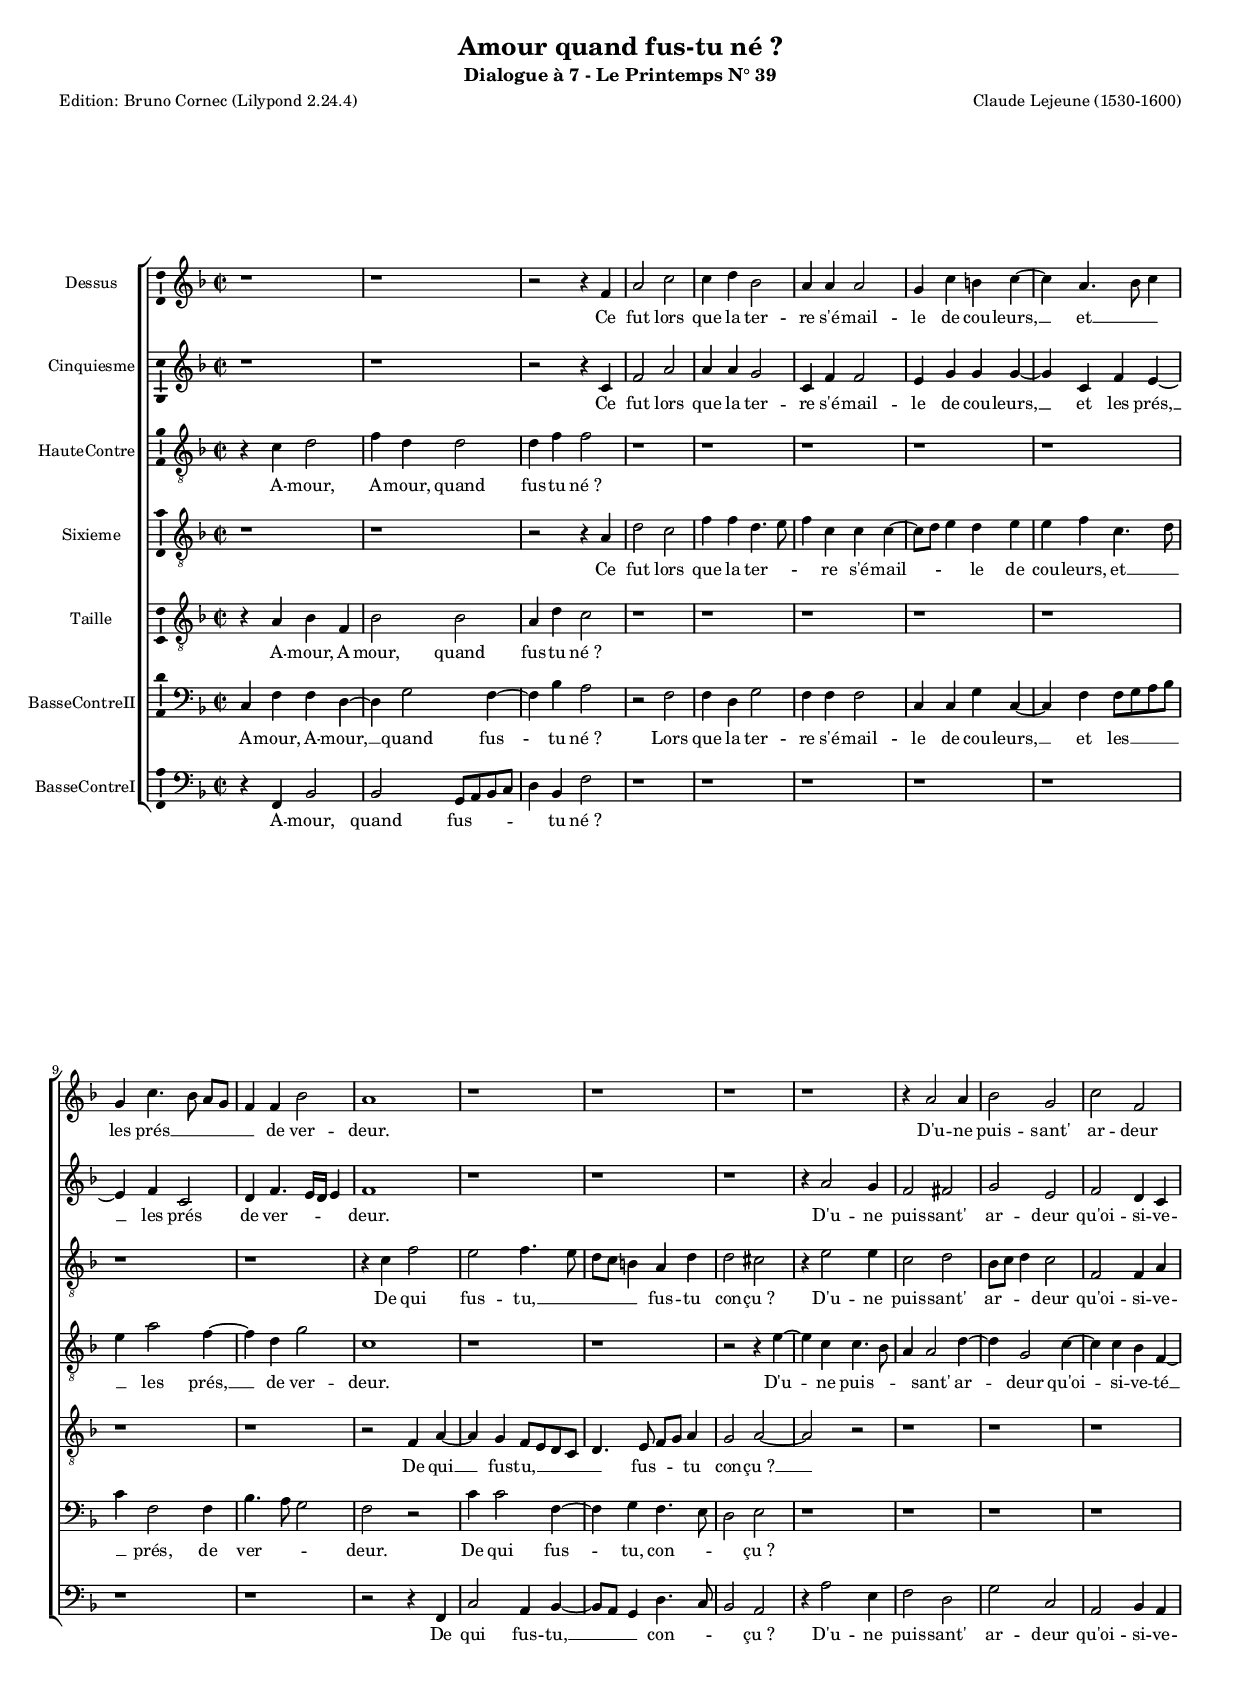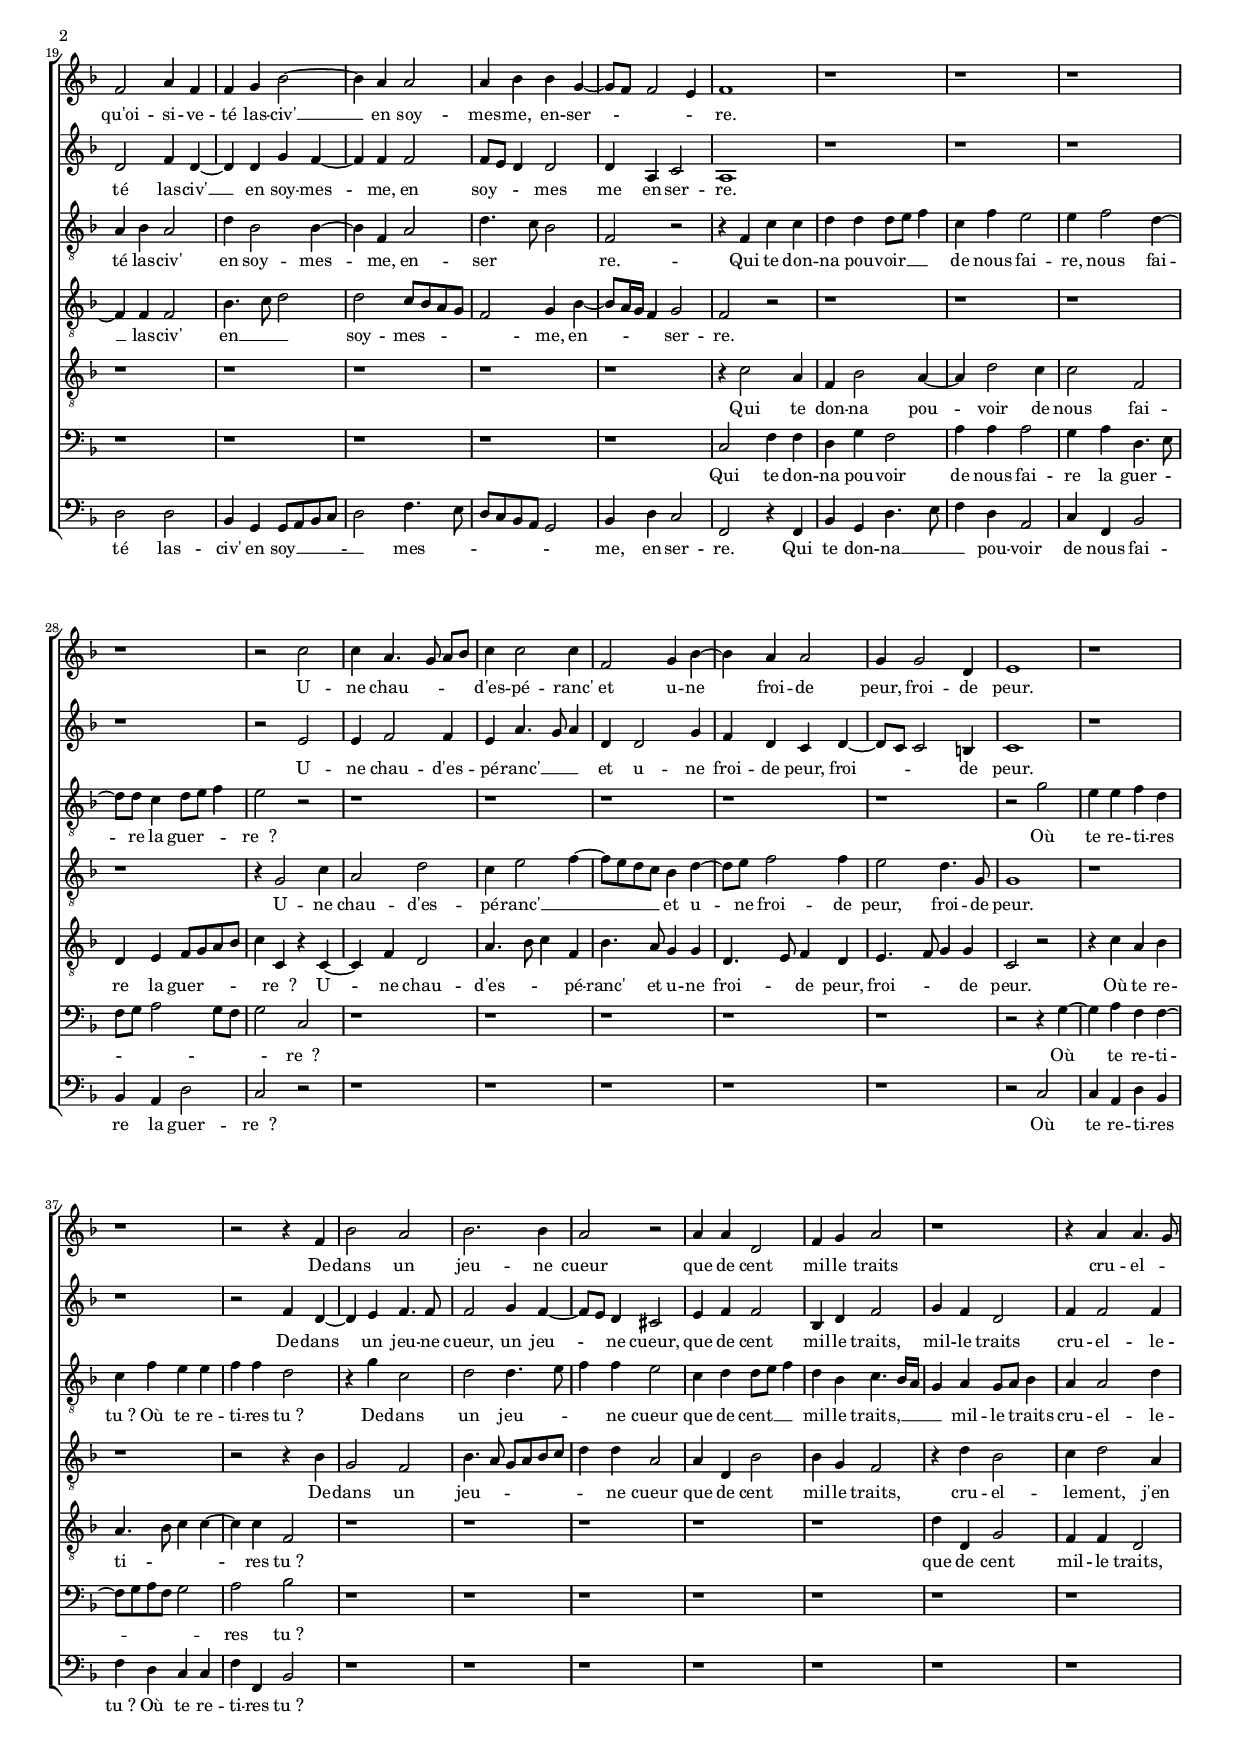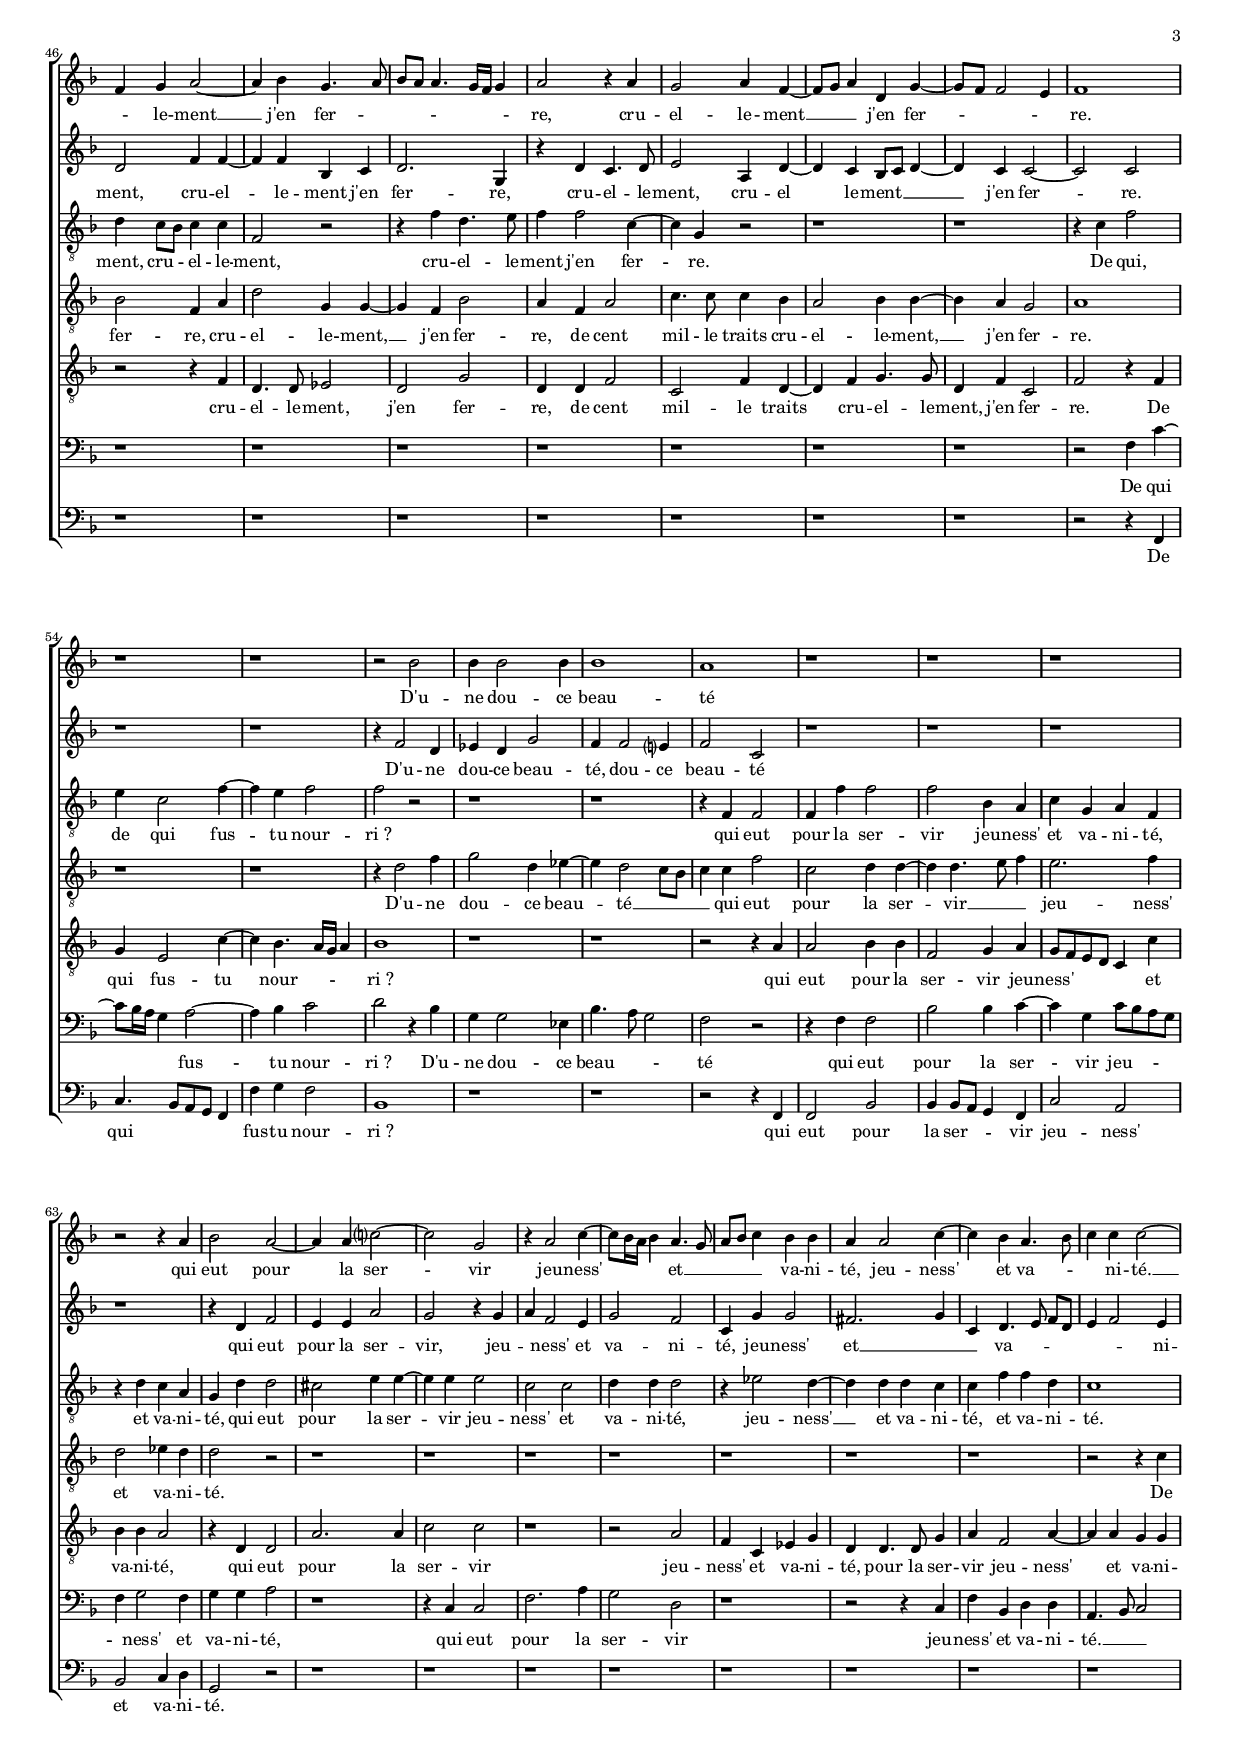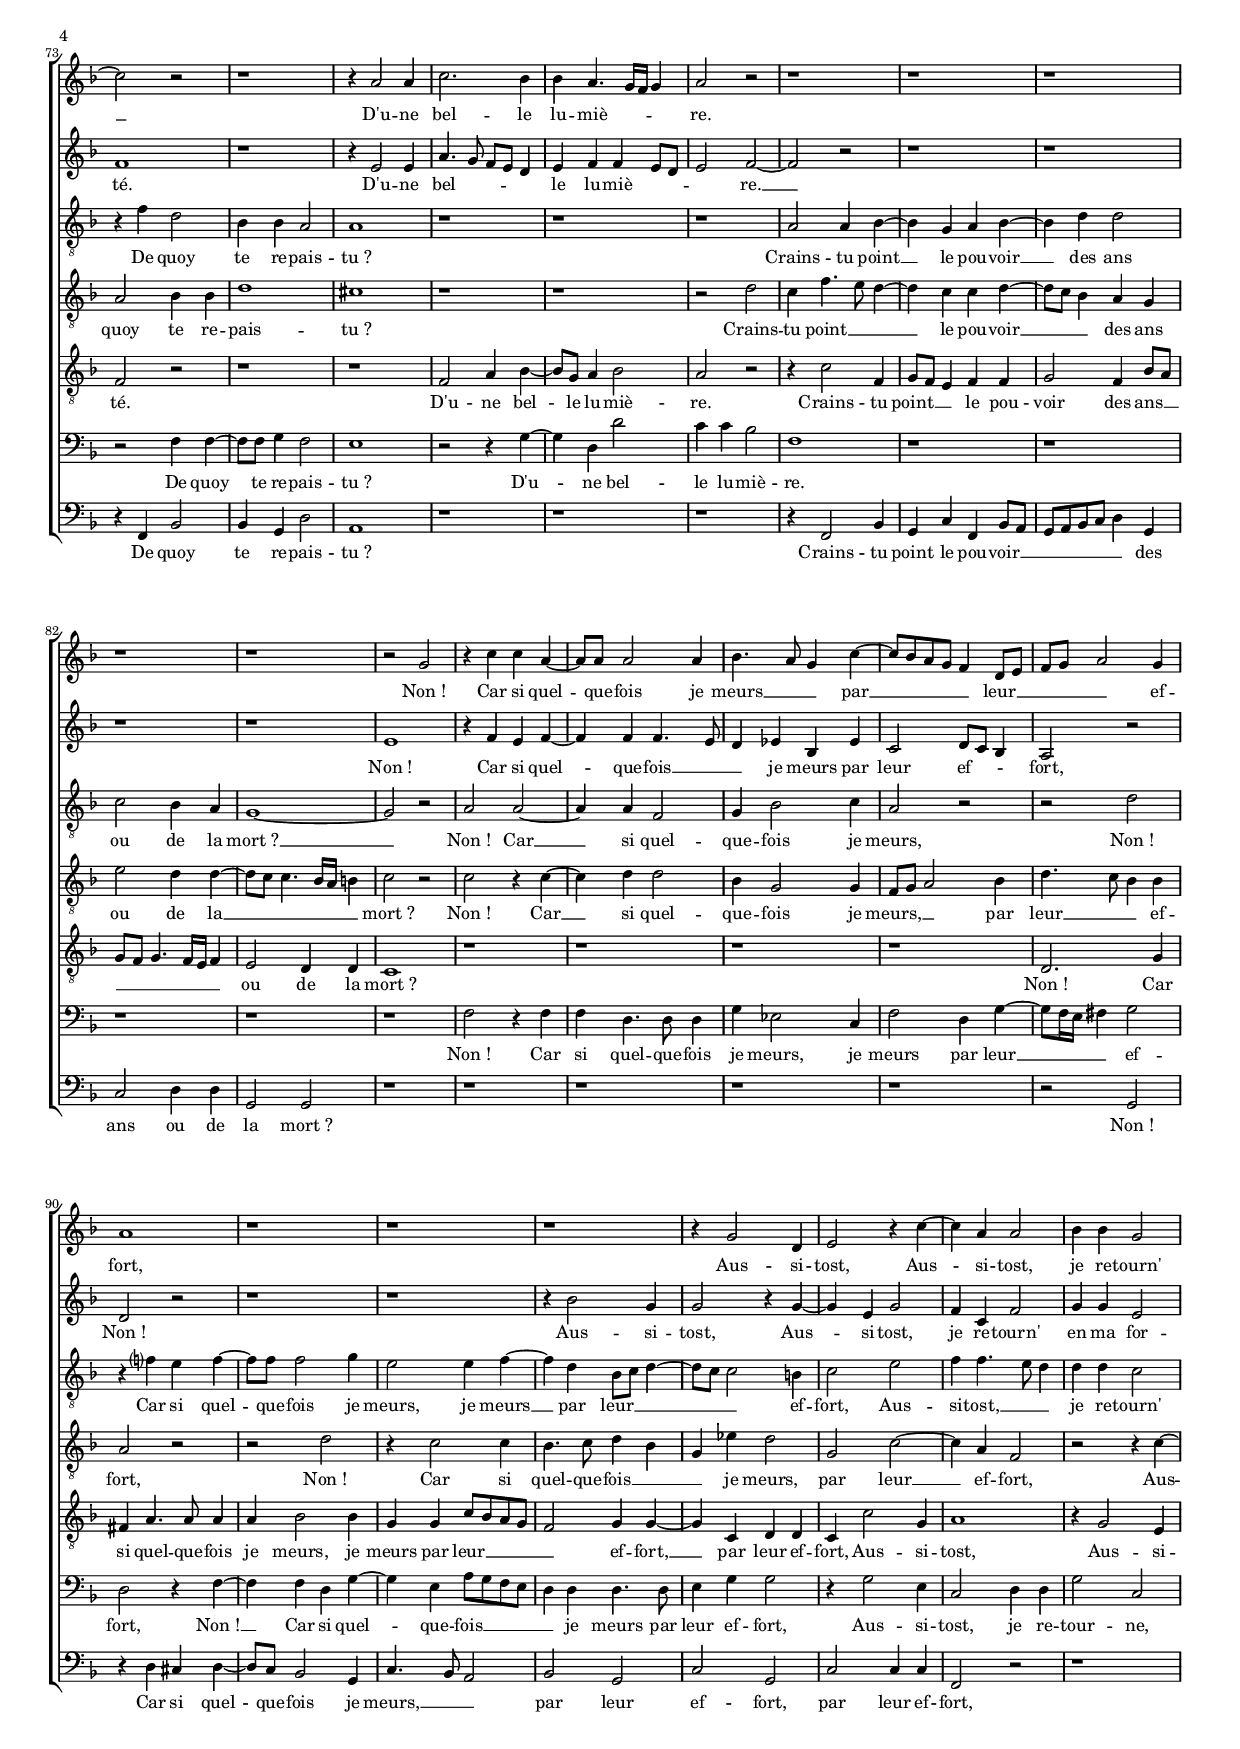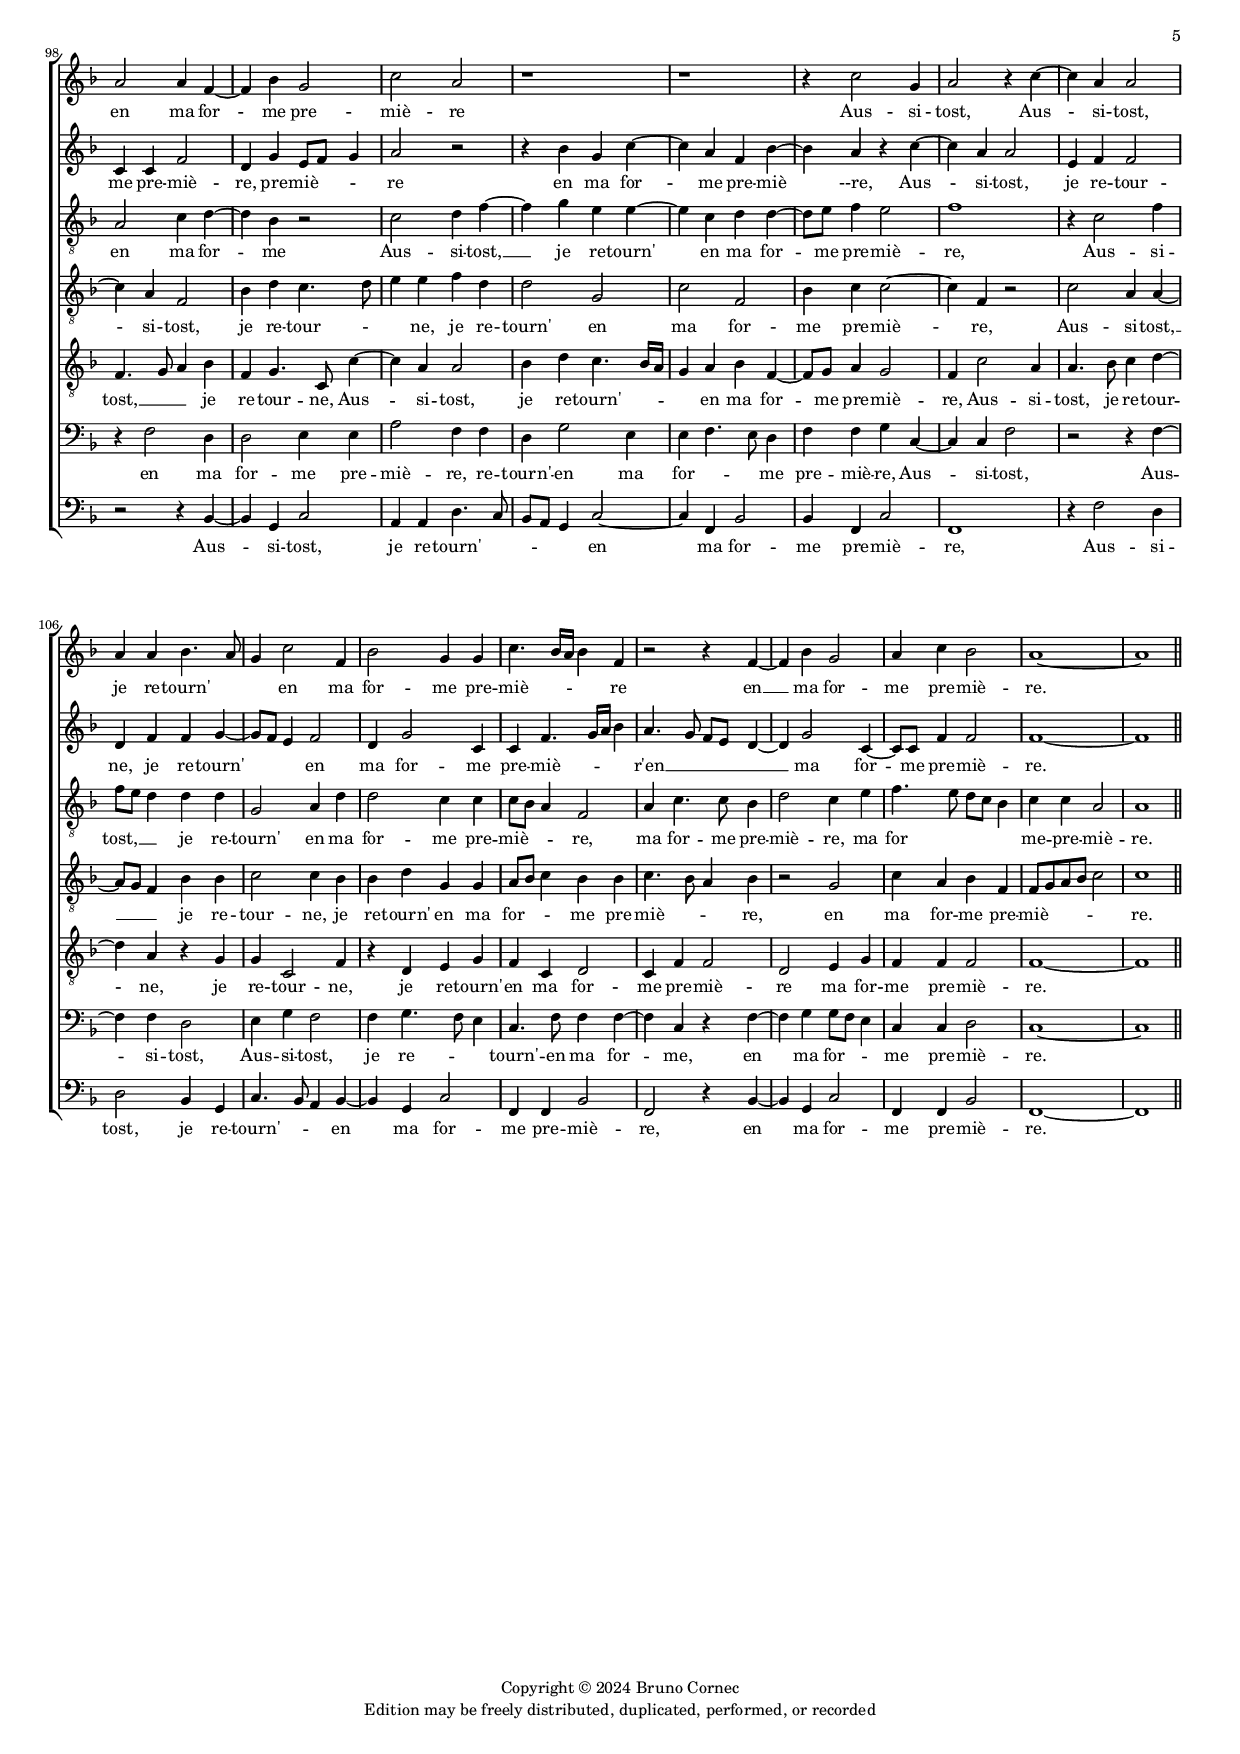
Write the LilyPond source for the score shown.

\version "2.24.2"
\pointAndClickOff
\include "italiano.ly"

#(define pieceArranger (string-append "Edition: Bruno Cornec (Lilypond " (lilypond-version) ")"))

\header {
    title = "Amour quand fus-tu né ?"
	subtitle = "Dialogue à 7 - Le Printemps N° 39"
	poet = \pieceArranger
	composer="Claude Lejeune (1530-1600)"
	%opus = " "
    
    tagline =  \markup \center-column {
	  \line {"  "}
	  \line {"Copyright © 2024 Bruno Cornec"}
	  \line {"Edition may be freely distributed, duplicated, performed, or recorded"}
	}
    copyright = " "
    }

#(set-global-staff-size 14)

\layout {
    \context { \Score
        %skipBars = ##t
        %autoBeaming = ##f
        }
    }

\markup \vspace #1 % change this value accordingly

global={ \key fa \major \time 2/2 
	%\set Score.barNumberVisibility = #all-bar-numbers-visible
}

Dessus=\relative do'{
  r1 |
  r1 |
  r2 r4 fa |
  la2 do |
  do4 re sib2 | %5
  la4 la la2 |
  sol4 do si do~ |
  do la4. sib8 do4 |
  sol do4. sib8 la[ sol] |
  fa4 fa sib2 | %10
  la1 |
  r1 |
  r1 |
  r1 |
  r1 |%15
  r4 la2 la4 |
  sib2 sol |
  do fa, |
  fa la4 fa |
  fa sol sib2~ | %20
  sib4 la la2 |
  la4 sib sib sol~ |
  sol8 fa fa2 mi4 |
  fa1 |
  r1 | %25
  r1 |
  r1 |
  r1 |
  r2 do' |
  do4 la4. sol8 la[ sib] | %30
  do4 do2 do4 |
  fa,2 sol4 sib~ |
  sib la la2 |
  sol4 sol2 re4 |
  mi1 | %35
  r1 |
  r1 |
  r2 r4 fa |
  sib2 la |
  sib2. sib4 | %40
  la2 r |
  la4 la re,2 |
  fa4 sol la2 |
  r1 |
  r4 la la4. sol8 | %45
  fa4 sol la2~ |
  la4 sib sol4. la8 |
  sib8[ la] la4. sol16[ fa] sol4 | 
  la2 r4 la |
  sol2 la4 fa~ | %50
  fa8 sol la4 re, sol~ |
  sol8[ fa] fa2 mi4 |
  fa1 |
  r1 |
  r1 | %55
  r2 sib |
  sib4 sib2 sib4 |
  sib1 |
  la1 |
  r1 | %60
  r1 |
  r1 |
  r2 r4 la |
  sib2 la~ |
  la4 la do?2~ | %65
  do sol |
  r4 la2 do4~ |
  do8[ sib16 la] sib4 la4. sol8 |
  la[ sib] do4 sib sib |
  la la2 do4~ | %70
  do sib la4. sib8 |
  do4 do do2~ |
  do r |
  r1 |
  r4 la2 la4 | %75
  do2. sib4 |
  sib la4. sol16[ fa] sol4 |
  la2 r |
  r1 |
  r1 | %80
  r1 |
  r1 |
  r1 |
  r2 sol |
  r4 do do la~ | %85
  la8 la la2 la4 |
  sib4. la8 sol4 do~ |
  do8[ sib la sol] fa4 re8[ mi] |
  fa[ sol] la2 sol4 |
  la1 | %90
  r1 |
  r1 |
  r1 |
  r4 sol2 re4 |
  mi2 r4 do'~ | %95
  do la la2 |
  sib4 sib sol2 |
  la la4 fa~ |
  fa sib sol2 |
  do la | %100
  r1 |
  r1 |
  r4 do2 sol4 |
  la2 r4 do~ |
  do la la2 | %105
  la4 la sib4. la8 |
  sol4 do2 fa,4 |
  sib2 sol4 sol |
  do4. sib16[ la] sib4 fa |
  r2 r4 fa~ | %110
  fa sib sol2 |
  la4 do sib2 |
  la1~ |
  la1 |
}

Cinquiesme=\relative do'{
  r1 |
  r1 |
  r2 r4 do |
  fa2 la |
  la4 la sol2 | %5
  do,4 fa fa2 |
  mi4 sol sol sol~ |
  sol do, fa mi~ |
  mi fa do2 |
  re4 fa4. mi16[ re] mi4 | %10
  fa1 |
  r1 |
  r1 |
  r1 |
  r4 la2 sol4 | %15
  fa2 fad |
  sol mi |
  fa re4 do |
  re2 fa4 re~ |
  re re sol fa~ | %20
  fa fa fa2 |
  fa8[ mi] re4 re2 |
  re4 la do2 |
  la1 |
  r1 | %25
  r1 |
  r1 |
  r1 |
  r2 mi' |
  mi4 fa2 fa4 | %30
  mi la4. sol8 la4 |
  re, re2 sol4 |
  fa re do re~ |
  re8[ do] do2 si4 |
  do1 | %35
  r1 |
  r1 |
  r2 fa4 re~ |
  re mi fa4. fa8 |
  fa2 sol4 fa~ | %40
  fa8[ mi] re4 dod2 |
  mi4 fa fa2 |
  sib,4 re fa2 |
  sol4 fa re2 |
  fa4 fa2 fa4 | %45
  re2 fa4 fa~ |
  fa fa sib, do |
  re2. sol,4 |
  r re' do4. re8 |
  mi2 la,4 re~ | %50
  re do sib8[ do] re4~ |
  re do do2~ |
  do do |
  r1 |
  r1 | %55
  r4 fa2 re4 |
  mib re sol2 |
  fa4 fa2 mi?4 |
  fa2 do |
  r1 | %60
  r1 |
  r1 |
  r1 |
  r4 re fa2 |
  mi4 mi la2 | %65
  sol r4 sol |
  la fa2 mi4 |
  sol2 fa |
  do4 sol' sol2 |
  fad2. sol4 | %70
  do, re4. mi8 fa[ re] |
  mi4 fa2 mi4 |
  fa1 |
  r1 |
  r4 mi2 mi4 | %75
  la4. sol8 fa[ mi] re4 |
  mi fa fa mi8[ re] |
  mi2 fa~ |
  fa2 r |
  r1 | %80
  r1 |
  r1 |
  r1 |
  mi1 |
  r4 fa mi fa~ | %85
  fa fa fa4. mi8 |
  re4 mib sib mib |
  do2 re8[ do] sib4 |
  la2 r |
  re2 r | %90
  r1 |
  r1 |
  r4 sib'2 sol4 |
  sol2 r4 sol~ |
  sol mi sol2 | %95
  fa4 do fa2 |
  sol4 sol mi2 |
  do4 do fa2 |
  re4 sol mi8[ fa] sol4 |
  la2 r | %100
  r4 sib sol do~ |
  do la fa sib~ |
  sib la r4 do~ |
  do la la2 |
  mi4 fa fa2 | %105
  re4 fa fa sol~ |
  sol8[ fa] mi4 fa2 |
  re4 sol2 do,4 |
  do fa4. sol16[ la] sib4 |
  la4. sol8 fa[ mi] re4~ | %110
  re sol2 do,4~ |
  do8 do fa4 fa2 |
  fa1~ |
  fa1 |
  }

HauteContre=\relative re'{
  r4 do re2 |
  fa4 re re2 |
  re4 fa fa2 |
  r1 |
  r1 | %5
  r1 |
  r1 |
  r1 |
  r1 |
  r1 | %10
  r4 do fa2 |
  mi fa4. mi8 |
  re8[ do] si4 la re |
  re2 dod |
  r4 mi2 mi4 | %15
  do2 re |
  sib8[ do] re4 do2 |
  fa,2 fa4 la |
  la sib la2 |
  re4 sib2 sib4~ | %20
  sib4 fa la2 |
  re4. do8 sib2 |
  fa2 r |
  r4 fa do' do |
  re re re8[ mi] fa4 | %25
  do fa mi2 |
  mi4 fa2 re4~ |
  re8 re do4 re8[ mi] fa4 |
  mi2 r |
  r1 | %30
  r1 |
  r1 |
  r1 |
  r1 |
  r2 sol | %35
  mi4 mi fa re |
  do fa mi mi |
  fa fa re2 |
  r4 sol do,2 |
  re re4. mi8 | %40
  fa4 fa mi2 |
  do4 re re8[ mi] fa4 |
  re sib do4. sib16[ la] |
  sol4 la sol8[ la] sib4 |
  la la2 re4 | %45
  re do8[ sib] do4 do |
  fa,2 r |
  r4 fa'4 re4. mi8 |
  fa4 fa2 do4~ |
  do sol r2 | %50
  r1 |
  r1 |
  r4 do fa2 |
  mi4 do2 fa4~ |
  fa mi fa2 | %55
  fa r |
  r1 |
  r1 |
  r4 fa, fa2 |
  fa4 fa' fa2 | %60
  fa sib,4 la |
  do sol la fa |
  r re' do la |
  sol re' re2 |
  dod mi4 mi~ | %65
  mi mi mi2 |
  do2 do |
  re4 re re2 |
  r4 mib2 re4~ |
  re re re do | %70
  do fa fa re |
  do1 |
  r4 fa re2 |
  sib4 sib la2 |
  la1 | %75
  r1 |
  r1 |
  r1 |
  la2 la4 sib~ |
  sib sol la sib~ | %80
  sib re re2 |
  do sib4 la |
  sol1~ |
  sol2 r |
  la la~ | %85
  la4 la fa2 |
  sol4 sib2 do4 |
  la2 r |
  r re |
  r4 fa? mi fa~ | %90
  fa8 fa fa2 sol4 |
  mi2 mi4 fa~ |
  fa re sib8[ do] re4~| 
  re8[ do] do2 si4 |
  do2 mi | % 95
  fa4 fa4. mi8 re4 |
  re re do2 |
  la do4 re~ |
  re sib r2 |
  do2 re4 fa~ | %100
  fa sol mi mi~ |
  mi do re re~ |
  re8 mi fa4 mi2 |
  fa1 |
  r4 do2 fa4 | %105
  fa8[ mi] re4 re re |
  sol,2 la4 re |
  re2 do4 do |
  do8[ sib] la4 fa2 |
  la4 do4. do8 sib4 | %110
  re2 do4 mi |
  fa4. mi8 re[ do] sib4 |
  do do la2 |
  la1 |
  }

Sixieme=\relative do'{
  r1 |
  r1 |
  r2 r4 la |
  re2 do |
  fa4 fa re4. mi8 | %5
  fa4 do do do~ |
  do8[ re] mi4 re mi |
  mi fa do4. re8 |
  mi4 la2 fa4~ |
  fa re sol2 | %10
  do,1 |
  r1 |
  r1 |
  r2 r4 mi~ |
  mi do do4. sib8 | %15
  la4 la2 re4~ |
  re sol,2 do4~ |
  do do sib fa~ |
  fa fa fa2 |
  sib4. do8 re2 | %20
  re do8[ sib la sol] |
  fa2 sol4 sib~ |
  sib8[ la16 sol] fa4 sol2 |
  fa2 r |
  r1 | %25
  r1 |
  r1 |
  r1 |
  r4 sol2 do4 |
  la2 re | %30
  do4 mi2 fa4~ |
  fa8[ mi re do] sib4 re~ |
  re8 mi fa2 fa4 |
  mi2 re4. sol,8 |
  sol1 | %35
  r1 |
  r1 |
  r2 r4 sib |
  sol2 fa |
  sib4. la8 sol[ la sib do] | %40
  re4 re la2 |
  la4 re, sib'2 |
  sib4 sol fa2 |
  r4 re' sib2 |
  do4 re2 la4 | %45
  sib2 fa4 la |
  re2 sol,4 sol~ |
  sol fa sib2 |
  la4 fa la2 |
  do4. do8 do4 sib | %50
  la2 sib4 sib~ |
  sib la sol2 |
  la1 |
  r1 |
  r1 | %55
  r4 re2 fa4 |
  sol2 re4 mib~ |
  mib re2 do8[ sib] |
  do4 do fa2 |
  do2 re4 re~ | %60
  re re4. mi8 fa4 |
  mi2. fa4 |
  re2 mib4 re |
  re2 r |
  r1 | % 65
  r1 |
  r1 |
  r1 |
  r1 |
  r1 | %70
  r1 |
  r2 r4 do |
  la2 sib4 sib |
  re1 |
  dod | %75
  r1 |
  r1 |
  r2 re |
  do4 fa4. mi8 re4~ |
  re do do re~ | %80
  re8[ do] sib4 la sol |
  mi'2 re4 re~ |
  re8 do do4. sib16[ la] si4 |
  do2 r |
  do2 r4 do~ | %85
  do re re2 |
  sib4 sol2 sol4 |
  fa8[ sol] la2 sib4 |
  re4. do8 sib4 sib |
  la2 r | %90
  r re |
  r4 do2 do4 |
  sib4. do8 re4 sib |
  sol4 mib' re2 |
  sol, do~ | %95
  do4 la fa2 |
  r2 r4 do'4~ |
  do la fa2 |
  sib4 re do4. re8 |
  mi4 mi fa re | %100
  re2 sol, |
  do fa, |
  sib4 do do2~ |
  do4 fa, r2 |
  do'2 la4 la~ | %105
  la8 sol fa4 sib sib |
  do2 do4 sib |
  sib re sol, sol |
  la8[ sib] do4 sib sib |
  do4. sib8 la4 sib | %110
  r2 sol |
  do4 la sib fa |
  fa8[ sol la sib] do2 do1 |
	}
Taille=\relative do'{
  r4 la sib fa |
  sib2 sib |
  la4 re do2 |
  r1 |
  r1 | %5
  r1 |
  r1 |
  r1 |
  r1 |
  r1 | %10
  r2 fa,4 la~ |
  la sol fa8[ mi re do] |
  re4. mi8 fa[ sol] la4 |
  sol2 la~ |
  la2 r2 | %15
  r1 |
  r1 |
  r1 |
  r1 |
  r1 | %20
  r1 |
  r1 |
  r1 |
  r4 do2 la4 |
  fa sib2 la4~ | %25
  la re2 do4 |
  do2 fa, |
  re4 mi fa8[ sol la sib] |
  do4 do, r do~ |
  do fa re2 | %30
  la'4. sib8 do4 fa, |
  sib4. la8 sol4 sol |
  re4. mi8 fa4 re |
  mi4. fa8 sol4 sol |
  do,2 r2 | %35
  r4 do'4 la sib |
  la4. sib8 do4 do~ |
  do do fa,2 |
  r1 |
  r1 | %40
  r1 |
  r1 |
  r1 |
  re'4 re, sol2 |
  fa4 fa re2 | %45
  r2 r4 fa |
  re4. re8 mib2 |
  re sol |
  re4 re fa2 |
  do fa4 re~ | %50
  re fa sol4. sol8 |
  re4 fa do2 |
  fa r4 fa |
  sol mi2 do'4~ |
  do sib4. la16[ sol] la4 | %55
  sib1 |
  r1 |
  r1 |
  r2 r4 la |
  la2 sib4 sib | %60
  fa2 sol4 la |
  sol8[ fa mi re] do4 do' |
  sib sib la2 |
  r4 re, re2 |
  la'2. la4 | %65
  do2 do |
  r1 |
  r2 la |
  fa4 do mib sol |
  re re4. re8 sol4 | %70
  la4 fa2 la4~ |
  la la sol sol |
  fa2 r |
  r1 |
  r1 | %75
  fa2 la4 sib~ |
  sib8 sol la4 sib2 |
  la r |
  r4 do2 fa,4 |
  sol8[ fa] mi4 fa fa | %80
  sol2 fa4 sib8[ la] | 
  sol[ fa] sol4. fa16[ mi] fa4 |
  mi2 re4 re |
  do1 |
  r1 | %85
  r1 |
  r1 |
  r1 |
  re2. sol4 |
  fad4 la4. la8 la4 | %90
  la sib2 sib4 |
  sol sol do8[ sib la sol] |
  fa2 sol4 sol~ |
  sol do, re re |
  do do'2 sol4 | %95
  la1 |
  r4 sol2 mi4 |
  fa4. sol8 la4 sib |
  fa sol4. do,8 do'4~ |
  do la la2 | %100
  sib4 re do4. sib16[ la] |
  sol4 la sib fa~ |
  fa8 sol la4 sol2 |
  fa4 do'2 la4 |
  la4. sib8 do4 re~ | %105
  re la r sol |
  sol do,2 fa4 |
  r re mi sol |
  fa do re2 |
  do4 fa fa2 | %110
  re mi4 sol |
  fa fa fa2 |
  fa1~ |
  fa1 |
}
BasseContreII=\relative do{
  do4 fa fa re~ |
  re4 sol2 fa4~ |
  fa4 sib la2 |
  r2 fa |
  fa4 re sol2 | %5
  fa4 fa fa2 |
  do4 do sol' do,~ |
  do4 fa fa8[ sol la sib] |
  do4 fa,2 fa4 |
  sib4. la8 sol2 | % 10
  fa2 r |
  do'4 do2 fa,4~ |
  fa sol fa4. mi8 |
  re2 mi |
  r1 | % 15
  r1 |
  r1 |
  r1 |
  r1 |
  r1 | %20
  r1 |
  r1 |
  r1 |
  do2 fa4 fa |
  re4 sol fa2 | % 25
  la4 la la2 |
  sol4 la re,4. mi8 |
  fa[ sol] la2 sol8[ fa] |
  sol2 do, |
  r1 | %30
  r1 |
  r1 |
  r1 |
  r1 |
  r2 r4 sol'~ | %35
  sol la fa fa~ |
  fa8[ sol la fa] sol2 |
  la sib |
  r1 |
  r1 | %40
  r1 |
  r1 |
  r1 |
  r1 |
  r1 | %45
  r1 |
  r1 |
  r1 |
  r1 |
  r1 | %50
  r1 |
  r1 |
  r2 fa4 do'~ |
  do8[ sib16 la] sol4 la2~ |
  la4 sib do2 | %55
  re2 r4 sib |
  sol sol2 mib4 |
  sib'4. la8 sol2 |
  fa2 r |
  r4 fa fa2 | %60
  sib sib4 do~ |
  do sol do8[ sib la sol] |
  fa4 sol2 fa4 |
  sol4 sol la2 |
  r1 | %65
  r4 do,4 do2 |
  fa2. la4 |
  sol2 re |
  r1 |
  r2 r4 do | %70
  fa sib, re re |
  la4. sib8 do2 |
  r2 fa4 fa~ |
  fa8 fa sol4 fa2 |
  mi1 | %75
  r2 r4 sol~ |
  sol re re'2 |
  do4 do sib2 | 
  fa1 | 
  r1 | %80
  r1 |
  r1 |
  r1 |
  r1 |
  fa2 r4 fa | %85
  fa4 re4. re8 re4 |
  sol4 mib2 do4 |
  fa2 re4 sol~ |
  sol8[ fa16 mi] fad4 sol2 |
  re2 r4 fa~ | %90
  fa fa re sol~ |
  sol mi la8[ sol fa mi] |
  re4 re re4. re8 |
  mi4 sol sol2 |
  r4 sol2 mi4 | %95
  do2 re4 re | 
  sol2 do, |
  r4 fa2 re4 |
  re2 mi4 mi |
  la2 fa4 fa | %100
  re sol2 mi4 |
  mi fa4. mi8 re4 |
  fa4 fa sol do,~ |
  do do fa2 |
  r2 r4 fa~ | %105
  fa fa re2 |
  mi4 sol fa2 |
  fa4 sol4. fa8 mi4 |
  do4. fa8 fa4 fa~ |
  fa do r fa~ | %110
  fa sol sol8[ fa] mi4 |
  do do re2 |
  do1~ |
  do1 |
}
BasseContreI=\relative do{
  r4 fa, sib2 |
  sib2 sol8[ la sib do] |
  re4 sib fa'2 |
  r1 |
  r1 | %5
  r1 |
  r1 |
  r1 |
  r1 |
  r1 | %10
  r2 r4 fa,4 |
  do'2 la4 sib~ |
  sib8 la sol4 re'4. do8 |
  sib2 la |
  r4 la'2 mi4 | % 15
  fa2 re |
  sol2 do, |
  la2 sib4 la |
  re2 re |
  sib4 sol sol8[ la sib do] | %20
  re2 fa4. mi8 |
  re8[ do sib la] sol2 |
  sib4 re do2 |
  fa,2 r4 fa |
  sib sol re'4. mi8 | %25
  fa4 re la2 |
  do4 fa, sib2 |
  sib4 la re2 |
  do2 r2 |
  r1 | %30
  r1 | 
  r1 | 
  r1 | 
  r1 | 
  r2 do | %35
  do4 la re sib |
  fa'4 re do do |
  fa4 fa, sib2 |
  r1 | 
  r1 | %40
  r1 | 
  r1 | 
  r1 | 
  r1 | 
  r1 | %45
  r1 | 
  r1 | 
  r1 | 
  r1 | 
  r1 | %50
  r1 | 
  r1 | 
  r2 r4 fa |
  do'4. sib8[ la sol] fa4 |
  fa'4 sol fa2 | %55
  sib,1 |
  r1 | 
  r1 | 
  r2 r4 fa |
  fa2 sib | %60
  sib4 sib8[ la] sol4 fa |
  do'2 la |
  sib2 do4 re |
  sol,2 r2 |
  r1 | %65
  r1 | 
  r1 | 
  r1 | 
  r1 | 
  r1 | %70
  r1 | 
  r1 | 
  r4 fa sib2 |
  sib4 sol re'2 |
  la1 | %75
  r1 | 
  r1 | 
  r1 | 
  r4 fa2 sib4 |
  sol4 do fa, sib8[ la] | %80
  sol[ la sib do] re4 sol, |
  do2 re4 re |
  sol,2 sol |
  r1 | 
  r1 |  %85
  r1 | 
  r1 | 
  r1 | 
  r2 sol | 
  r4 re' dod re~ | %90
  re8 do sib2 sol4 |
  do4. sib8 la2 |
  sib2 sol |
  do2 sol |
  do2 do4 do | %95
  fa,2 r2 |
  r1 | 
  r2 r4 sib4~ |
  sib4 sol do2 |
  la4 la re4. do8 | %100
  sib8[ la] sol4 do2~ |
  do4 fa, sib2 |
  sib4 fa do'2 |
  fa,1 |
  r4 fa'2 re4 | %105
  re2 sib4 sol |
  do4. sib8 la4 sib~ |
  sib4 sol do2 |
  fa,4 fa sib2 |
  fa2 r4 sib4~ | %110
  sib4 sol do2 |
  fa,4 fa sib2 |
  fa1~ |
  fa1 \bar "||" |
}

TDessus=\lyricmode{\set ignoreMelismata = ##t
Ce fut lors que la ter -- re s'é -- mail -- le de cou -- leurs, __\skip1 
et __\skip1 \skip1 les prés  __\skip1 \skip1 \skip1 \skip1 de ver -- deur.
D'u -- ne puis -- "sant'" ar -- deur "qu'oi" -- si -- ve -- té las -- "civ'" __\skip1 en soy -- mes -- "me," en -- ser -- \skip1 \skip1 \skip1 \skip1 re.
U -- ne chau -- \skip1 \skip1 \skip1 "d'es" -- pé -- "ranc'" et u -- ne \skip1 froi -- de "peur," froi -- de peur.
De -- dans un jeu -- ne cueur que de cent mil -- le traits cru -- el -- \skip1 \skip1 le -- ment __\skip1 j'en fer -- \skip1 \skip1 \skip1 \skip1 \skip1 \skip1 \skip1 "re," cru -- el -- le -- ment __\skip1 \skip1 \skip1 j'en fer -- \skip1 \skip1 \skip1 \skip1 "re."
D'u -- ne dou -- ce beau -- té
qui eut pour \skip1 la ser -- \skip1 vir jeu -- "ness'" \skip1 \skip1 \skip1 \skip1 et __\skip1 \skip1 \skip1 \skip1 va -- ni -- "té,"
jeu -- "ness'" \skip1 et va -- \skip1 \skip1 ni -- "té." __\skip1 
D'u -- ne bel -- le lu -- miè -- \skip1 \skip1 \skip1 re.
"Non !" Car si quel -- \skip1 que -- fois je meurs __\skip1 \skip1 par __\skip1 \skip1 \skip1 \skip1 \skip1 leur __\skip1 \skip1 \skip1 \skip1 ef -- fort,
Aus -- si -- "tost," Aus -- \skip1 si -- "tost," je re -- "tourn'" en ma for -- \skip1 me pre -- miè -- re
Aus -- si -- "tost," Aus -- \skip1 si -- "tost," je re -- "tourn'" \skip1 \skip1 en ma for -- me pre -- miè -- \skip1 \skip1 \skip1 re
en __\skip1 ma for -- me pre -- miè -- re.
}
TCinquiesme=\lyricmode{\set ignoreMelismata = ##t
Ce fut lors que la ter -- re s'é -- mail -- le de cou -- leurs, __\skip1 
et les prés, __\skip1 les prés de ver -- \skip1 \skip1 \skip1 deur.
D'u -- ne puis -- "sant'" ar -- deur "qu'oi" -- si -- ve -- té las -- "civ'" __\skip1 en soy -- mes -- \skip1 "me," en soy -- \skip1 \skip1 mes me en -- ser -- re.
U -- ne chau -- "d'es" -- pé -- "ranc'" __\skip1 \skip1 et u -- ne froi -- de "peur," froi -- \skip1 \skip1 \skip1 de peur.
De -- dans \skip1 un jeu -- ne "cueur," un jeu -- \skip1 \skip1 ne "cueur," que de cent mil -- le "traits," mil -- le traits cru -- el -- le -- "ment," cru -- el -- \skip1 le -- ment j'en fer -- "re," cru -- el -- le -- "ment," cru -- el \skip1 -- le -- ment __\skip1 \skip1 \skip1 j'en fer -- \skip1 "re."
D'u -- ne dou -- ce beau -- "té," dou -- ce beau -- té
qui eut pour la ser -- "vir," jeu -- \skip1 "ness'" et va -- ni -- "té,"
jeu -- "ness'" et __\skip1 \skip1 va -- \skip1 \skip1 \skip1 \skip1 \skip1  ni -- "té."
D'u -- ne bel -- \skip1 \skip1 \skip1 \skip1 le lu -- "miè" -- \skip1 \skip1 \skip1 re. __\skip1
"Non !" Car si quel -- \skip1 que -- fois __\skip1 \skip1 je meurs par leur ef -- \skip1 \skip1 fort,
"Non !"
Aus -- si -- "tost," Aus -- \skip1 si -- "tost," je re -- "tourn'" en ma for -- me pre -- miè -- re, pre -- miè -- \skip1 \skip1 re
en ma for -- \skip1 me pre -- miè \skip1 --re,
Aus -- \skip1 si -- "tost," je re -- tour -- "ne," je re -- "tourn'" \skip1 \skip1 \skip1 en ma for -- me pre -- miè -- \skip1 \skip1 \skip1 "r'en" __\skip1 \skip1 \skip1 \skip1 \skip1 ma for -- \skip1 me pre -- miè -- re.
}
THauteContre=\lyricmode{\set ignoreMelismata = ##t
A -- mour, A -- mour, quand fus -- tu "né ?"
De qui fus -- "tu," __\skip1 \skip1 \skip1 \skip1 fus -- tu con -- "çu ?"
D'u -- ne puis -- "sant'" ar -- \skip1 \skip1 deur "qu'oi" -- si -- ve -- té las -- "civ'" en soy -- mes -- \skip1 "me," en -- ser \skip1 \skip1 -- re.
Qui te don -- na pou -- voir __\skip1 \skip1 de nous fai -- "re," nous fai -- \skip1 re la guer -- \skip1 \skip1 "re  ?"
Où te re -- ti -- res "tu ?"
Où te re -- ti -- res "tu ?"
De -- dans un jeu -- \skip1 \skip1 ne "cueur" que de cent __\skip1 \skip1 mil -- le "traits," __\skip1 \skip1 \skip1 mil -- le \skip1 traits cru -- el -- le -- "ment," cru -- \skip1 el -- le -- "ment," cru -- el -- le -- ment j'en fer -- \skip1 "re."
De "qui," de qui fus -- \skip1 tu nour -- "ri ?"
qui eut pour la ser -- vir jeu -- "ness'" et va -- ni -- "té,"
et va -- ni -- "té,"
qui eut pour la ser -- \skip1 vir jeu -- "ness'" et va -- ni -- "té,"
jeu -- "ness'" __\skip1 et va -- ni -- "té,"  et va -- ni -- "té."
De quoy te re -- pais -- "tu ?"
Crains -- tu point __\skip1 le pou -- voir __\skip1 des ans ou  de la "mort ?" __\skip1
"Non !" Car __\skip1 si quel -- que -- fois je meurs,
"Non !" Car si quel -- \skip1 que -- fois je meurs, je meurs __\skip1 par leur __\skip1 \skip1 \skip1 \skip1 \skip1 ef -- "fort,"
Aus -- si -- "tost," __\skip1 \skip1 je re -- "tourn'" en ma for -- \skip1 me
Aus -- si -- "tost," __\skip1 je re -- "tourn'" \skip1 en ma for -- \skip1 me pre -- miè -- re, 
Aus -- si -- "tost," __\skip1 \skip1 je re -- "tourn'" en ma for -- me pre -- miè -- \skip1 \skip1 re,
ma for -- me pre -- miè -- re,
ma for \skip1 \skip1 \skip1 \skip1 -- me pre -- miè -- re.
}
TSixieme=\lyricmode{\set ignoreMelismata = ##t
Ce fut lors que la ter -- \skip1 \skip1 re s'é -- mail -- \skip1 \skip1 \skip1 le de cou -- leurs,
et __\skip1 \skip1 les prés, __\skip1 de ver -- deur.
D'u -- \skip1 ne puis -- \skip1 \skip1 "sant'" ar -- \skip1 deur "qu'oi" -- \skip1 si -- ve -- té __\skip1 las -- "civ'" en __\skip1 \skip1 soy -- mes -- \skip1 \skip1 \skip1 \skip1 "me," en -- \skip1 \skip1 \skip1 \skip1 ser -- re.
U -- ne chau -- "d'es" -- pé -- "ranc'" __\skip1 \skip1 \skip1 \skip1 \skip1 et u -- \skip1 ne froi -- de "peur," froi -- de peur.
De -- dans un jeu -- \skip1 \skip1 \skip1 \skip1 \skip1 \skip1 ne "cueur" que de cent mil -- le "traits," cru -- el -- le -- "ment," j'en fer -- "re," cru -- el -- le -- "ment," __\skip1 j'en fer -- "re," de cent mil -- le traits cru -- el -- le -- "ment," __\skip1 j'en fer -- "re."
D'u -- ne dou -- ce beau -- \skip1 té __\skip1 \skip1 \skip1
qui eut pour la ser -- \skip1 vir __\skip1 \skip1 jeu -- "ness'" et va -- ni -- "té."
De quoy te re -- pais -- "tu ?"
Crains -- tu point __\skip1 \skip1 \skip1 le pou -- voir __\skip1 \skip1 \skip1 des ans ou de la __\skip1 \skip1 \skip1 \skip1 \skip1 \skip1 "mort ?"
"Non !" Car __\skip1 si quel -- que -- fois je meurs, __\skip1 \skip1 par leur __\skip1 \skip1 ef -- "fort,"
"Non !" Car si quel -- que -- fois __\skip1 \skip1 je meurs, par leur __\skip1 ef -- "fort,"
Aus -- \skip1 si -- "tost," je re -- "tour" -- \skip1 \skip1 ne, je re -- "tourn'" en ma for -- me pre -- miè -- \skip1 re,
Aus -- si -- "tost," __\skip1 \skip1 \skip1 je re -- tour -- ne, je re -- "tourn'" en ma for -- \skip1 \skip1 me pre -- miè -- \skip1 \skip1 re,
en ma for -- me pre -- miè -- \skip1 \skip1 \skip1 \skip1 re.
}
TTaille=\lyricmode{\set ignoreMelismata = ##t
A -- mour, A -- mour, quand fus -- tu "né ?"
De qui __\skip1 fus -- "tu," __\skip1 \skip1 \skip1 \skip1 fus -- \skip1 \skip1 tu con -- "çu ?" __\skip1
Qui te don -- na pou -- \skip1 voir de nous fai -- re la guer -- \skip1 \skip1 \skip1 \skip1 "re  ?"
U -- \skip1 ne chau -- "d'es" -- \skip1 \skip1 pé -- "ranc'" et u -- ne froi -- \skip1 de "peur," froi -- \skip1 \skip1 de peur.
Où te re -- ti -- \skip1 \skip1 \skip1 \skip1 res "tu ?"
que de cent mil -- le "traits," 
cru -- el -- le -- "ment," j'en fer -- "re," de cent mil -- le traits  \skip1 cru -- el -- le -- "ment," j'en fer -- "re."
De qui fus -- tu \skip1 nour -- \skip1 \skip1 \skip1 "ri ?"
qui eut pour la ser -- vir jeu -- "ness'" \skip1 \skip1 \skip1 \skip1 et va -- ni -- "té,"
qui eut pour la ser -- vir jeu -- "ness'" et va -- ni -- "té,"
pour la ser -- vir jeu -- "ness'" \skip1 et va -- ni -- "té."
D'u -- ne bel -- \skip1 le lu -- miè -- re.
Crains -- tu point __\skip1 \skip1 le pou -- voir des ans __\skip1 \skip1 \skip1 \skip1 \skip1 \skip1 \skip1 ou  de la "mort ?"
"Non !" Car si quel -- que -- fois je meurs, je meurs par leur __\skip1 \skip1 \skip1 \skip1 ef -- "fort," __\skip1 par leur ef -- fort,
Aus -- si -- "tost," Aus -- si -- "tost," __\skip1 \skip1 je re -- "tour" -- ne,
Aus -- \skip1 si -- "tost," je re -- "tourn'" -- \skip1 \skip1 \skip1 en ma for -- \skip1 me pre -- miè -- re,
Aus -- si -- "tost," je re -- "tour" -- \skip1 ne, je re -- "tour" -- ne,
je re -- "tourn'" -- en ma for -- me pre -- "miè" -- re
ma for -- me pre -- miè -- re.
}
TBasseContreII=\lyricmode{\set ignoreMelismata = ##t
A -- mour, A -- mour, __\skip1 quand fus -- \skip1 tu "né ?"
Lors que la ter -- re s'é -- mail -- le de cou -- leurs, __\skip1
et les __\skip1 \skip1 \skip1 \skip1 prés, de ver -- \skip1 \skip1 deur.
De qui fus -- \skip1 "tu," con -- \skip1 \skip1 "çu ?"
Qui te don -- na pou -- voir de nous fai -- re la guer -- \skip1 \skip1 \skip1 \skip1 \skip1 \skip1 \skip1 "re  ?"
Où \skip1 te re -- ti -- \skip1 \skip1 \skip1 \skip1 \skip1 res "tu ?"
De qui \skip1 \skip1 \skip1 \skip1 fus -- \skip1 tu nour -- "ri ?"
D'u -- ne dou -- ce beau -- \skip1 \skip1 té 
qui eut pour la ser -- \skip1 vir jeu -- \skip1 \skip1 \skip1 \skip1 "ness'" et va -- ni -- "té,"
qui eut pour la ser -- vir jeu -- "ness'" et va -- ni -- "té." __\skip1 \skip1
De quoy \skip1 te re -- pais -- "tu ?"
D'u -- \skip1 ne bel -- le lu -- miè -- re.
"Non !" Car si quel -- que -- fois je meurs, je meurs par leur __\skip1 \skip1 \skip1 \skip1 ef -- "fort," 
"Non !" __\skip1 Car si quel -- \skip1 que -- fois __\skip1 \skip1 \skip1 \skip1 je meurs par leur ef -- "fort," 
Aus -- si -- "tost," je re -- "tour" -- ne,
en ma for -- me pre -- "miè" -- re,
re --  "tourn'" -- en ma for -- \skip1 \skip1 me pre -- "miè" -- re, Aus -- \skip1 si -- "tost," 
Aus -- \skip1 si -- "tost," Aus -- si -- "tost," je re -- \skip1 \skip1 "tourn'" -- en ma  for -- \skip1 me, 
en \skip1 ma for -- \skip1 \skip1 me pre -- miè -- re.
}
TBasseContreI=\lyricmode{\set ignoreMelismata = ##t
A -- mour, quand fus -- \skip1 \skip1 \skip1 \skip1 tu "né ?"
De qui fus -- "tu," __\skip1 \skip1 \skip1 con -- \skip1 \skip1 "çu ?"
D'u -- ne puis -- "sant'" ar -- deur "qu'oi" -- si -- ve -- té las -- "civ'" en soy -- __\skip1 \skip1 \skip1 \skip1 mes -- \skip1 \skip1 \skip1 \skip1 \skip1 \skip1 "me," en -- ser -- re.
Qui te don -- na __\skip1 \skip1 pou -- voir de nous fai -- re la guer -- "re  ?"
Où te re -- ti -- res "tu ?"
Où te re -- ti -- res "tu ?"
De qui \skip1 \skip1 \skip1 \skip1 fus -- tu nour -- "ri ?"
qui eut pour la ser -- \skip1 \skip1 vir jeu -- "ness'" et va -- ni -- "té."
De quoy te re -- pais -- "tu ?"
Crains -- tu point le pou -- voir __\skip1 \skip1 \skip1 \skip1 \skip1 \skip1 des ans ou  de la "mort ?"
"Non !" Car si quel -- \skip1 que -- fois je meurs, __\skip1 \skip1 par leur ef -- "fort," par leur ef -- fort,
Aus -- \skip1 si -- "tost," je re -- "tourn'" -- \skip1 \skip1 \skip1 \skip1 en \skip1 ma for -- me pre -- "miè" -- re,
Aus -- si -- "tost," je re -- "tourn'" -- \skip1 \skip1 en \skip1 ma for -- me pre -- "miè" -- re,
en \skip1 ma for -- me pre -- miè -- re.
}

\score {
	\new ChoirStaff<<

	\new Staff <<
	\new Voice="Dessus" {
		\set Staff.instrumentName="Dessus"
		\set Staff.midiInstrument = #"church organ"
	  	\global \clef "treble" \Dessus }
	\new Lyrics \lyricsto "Dessus" {\TDessus }
	>>
	\new Staff <<
	\new Voice="Cinquiesme" {
		\set Staff.instrumentName="Cinquiesme"
		\set Staff.midiInstrument = #"church organ"
	  	\global \clef "treble" \Cinquiesme }
	\new Lyrics \lyricsto "Cinquiesme" {\TCinquiesme }
	>>
	\new Staff <<
	\new Voice="HauteContre" {
		\set Staff.instrumentName="HauteContre"
		\set Staff.midiInstrument = #"church organ"
	  	\global \clef "treble_8" \HauteContre }
	\new Lyrics \lyricsto "HauteContre" {\THauteContre }
	>>
	\new Staff <<
	\new Voice="Sixieme" {
		\set Staff.instrumentName="Sixieme"
		\set Staff.midiInstrument = #"church organ"
	  	\global \clef "treble_8" \Sixieme }
	\new Lyrics \lyricsto "Sixieme" {\TSixieme }
	>>
	\new Staff <<
	\new Voice="Taille" {
		\set Staff.instrumentName="Taille"
		\set Staff.midiInstrument = #"church organ"
	  	\global \clef "treble_8" \Taille }
	\new Lyrics \lyricsto "Taille" {\TTaille }
	>>
	\new Staff <<
	\new Voice="BasseContreII" {
		\set Staff.instrumentName="BasseContreII"
		\set Staff.midiInstrument = #"church organ"
	  	\global \clef "bass" \BasseContreII }
	\new Lyrics \lyricsto "BasseContreII" {\TBasseContreII }
	>>
	\new Staff <<
	\new Voice="BasseContreI" {
		\set Staff.instrumentName="BasseContreI"
		\set Staff.midiInstrument = #"church organ"
	  	\global \clef "bass" \BasseContreI }
	\new Lyrics \lyricsto "BasseContreI" {\TBasseContreI }
	>>
>>

\layout{ 
  	papersize = "a4"
	\context {\Staff \consists Ambitus_engraver }
	ragged-last = ##f
}

\midi {\tempo 4 = 120 }

}

